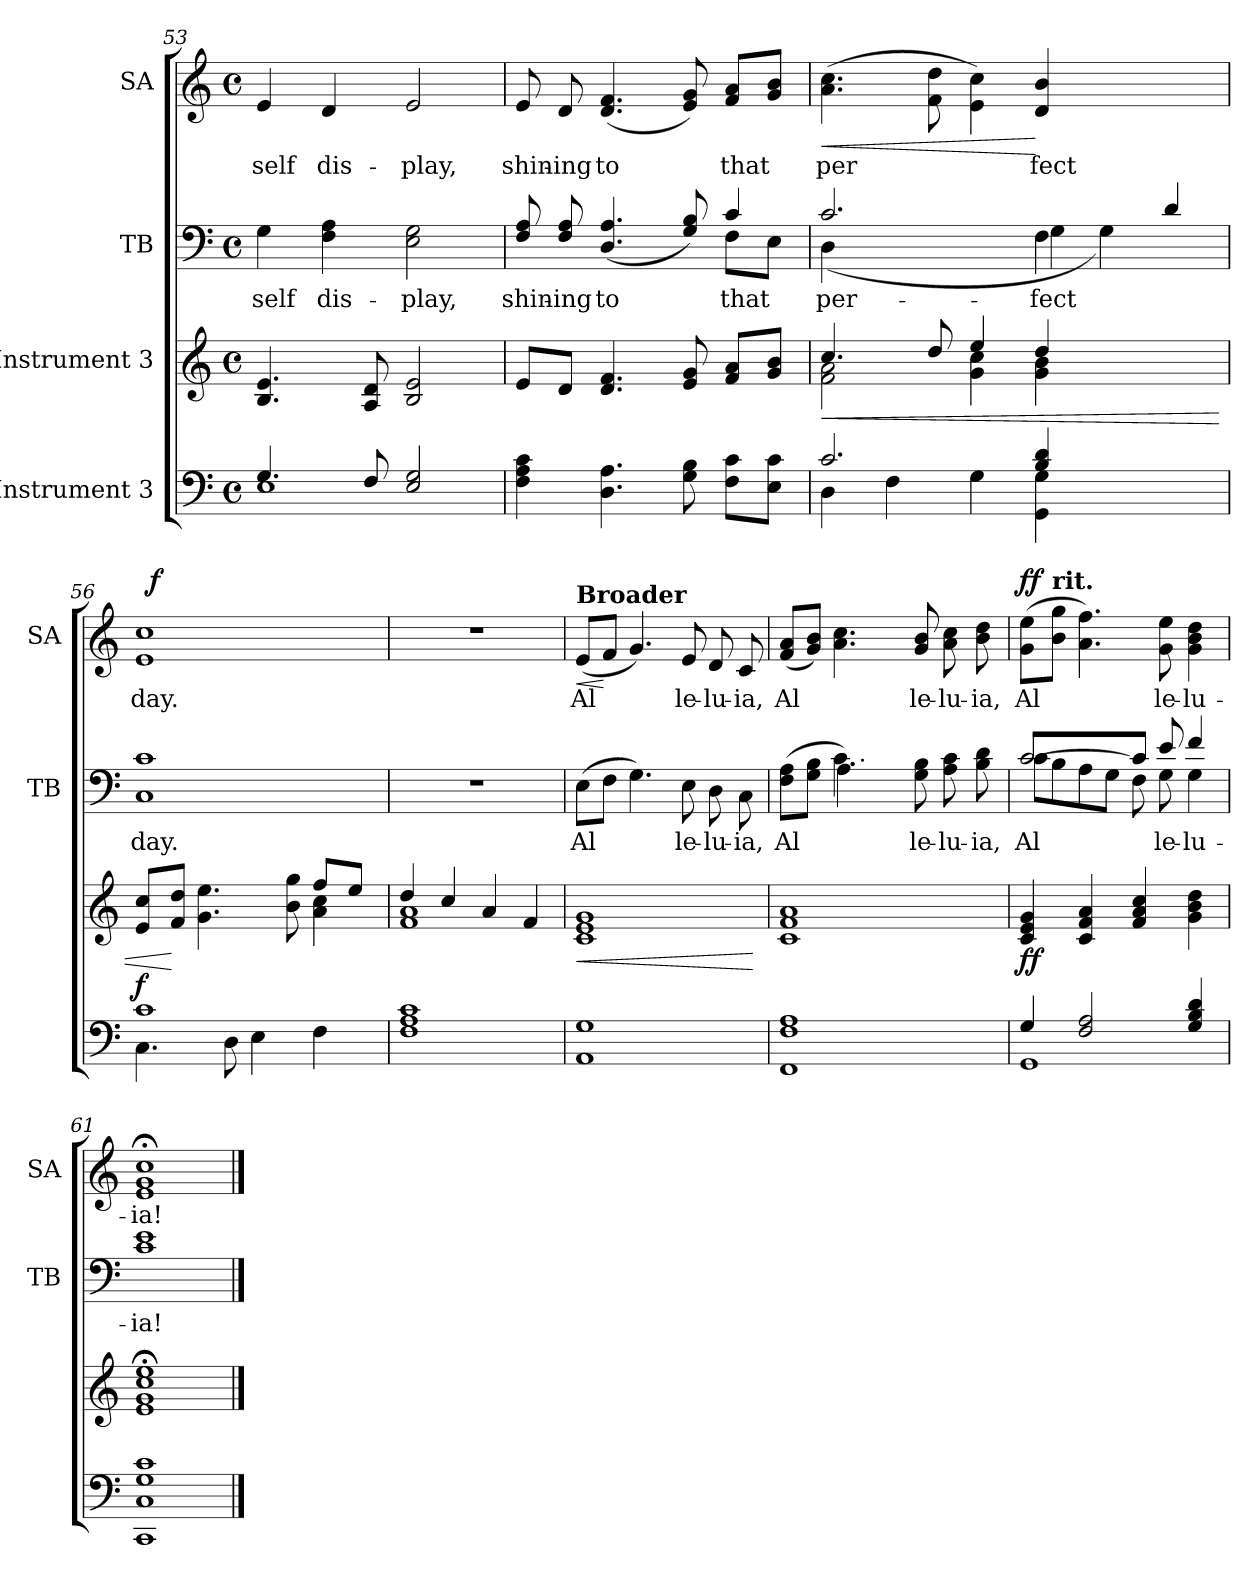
**kern	**dynam	**kern	**dynam	**kern	**text	**kern	**text	**dynam
*part4	*part4	*part3	*part3	*part2	*part2	*part1	*part1	*part1
*staff4	*staff4	*staff3	*staff3	*staff2	*staff2	*staff1	*staff1	*staff1
*I"Instrument 3	*	*I"Instrument 3	*	*I"TB	*	*I"SA	*	*
*	*	*	*	*I'TB	*	*I'SA	*	*
*clefF4	*	*clefG2	*	*clefF4	*	*clefG2	*	*
*k[]	*	*k[]	*	*k[]	*	*k[]	*	*
*C:	*	*C:	*	*C:	*	*C:	*	*
*M4/4	*	*M4/4	*	*M4/4	*	*M4/4	*	*
*met(c)	*	*met(c)	*	*met(c)	*	*met(c)	*	*
=53	=53	=53	=53	=53	=53	=53	=53	=53
*^	*	*	*	*	*	*	*	*
!	!	!	!	!	!	!LO:LY:a:cj	!	!LO:LY:b:cj	!
4.G/	1E	.	4.B/ 4.e/	.	4G\	-self	4e/	-self	.
!	!	!	!	!	!	!LO:LY:a:cj	!	!LO:LY:b:cj	!
.	.	.	.	.	4A\ 4F\	dis-	4d/	dis-	.
8F/	.	.	8A/ 8d/	.	.	.	.	.	.
!	!	!	!	!	!	!LO:LY:a:cj	!	!LO:LY:b:cj	!
2E/ 2G/	.	.	2B/ 2e/	.	2G\ 2E\	-play,	2e/	-play,	.
*v	*v	*	*	*	*	*	*	*	*
=54	=54	=54	=54	=54	=54	=54	=54	=54
!	!	!	!	!	!LO:LY:a:cj	!	!LO:LY:b:cj	!
*	*	*	*	*^	*	*	*	*
4c\ 4F\ 4A\	.	8e/L	.	8F/ 8A/	2.ryy	shin-	8e/	shin-	.
!	!	!	!	!	!	!LO:LY:a:cj	!	!LO:LY:b:cj	!
.	.	8d/J	.	8A/ 8F/	.	-ing	8d/	-ing	.
!	!	!	!	!	!	!LO:LY:a:cj	!	!LO:LY:b:cj	!
4.A\ 4.D\	.	4.f/ 4.d/	.	(>4.A/ 4.D/	.	to	(<4.f/ 4.d/	to	.
!	!	!	!	!	!	!LO:LY:a:cj	!	!LO:LY:b:cj	!
8B\ 8G\	.	8e/ 8g/	.	8B/ 8G/)	.	.	8g/ 8e/)	.	.
!	!	!	!	!	!	!LO:LY:a:cj	!	!LO:LY:b:cj	!
8c\ 8F\L	.	8f/ 8a/L	.	4c/	8F\L	that	8a/ 8f/L	that	.
!	!	!	!	!	!	!LO:LY:a:cj	!	!LO:LY:b:cj	!
8c\ 8E\J	.	8b/ 8g/J	.	.	8E\J	.	8b/ 8g/J	.	.
!!LO:PB:g=z
=55	=55	=55	=55	=55	=55	=55	=55	=55	=55
*^	*	*	*	*	*	*	*	*	*
!	!	!	!	!LO:HP:b	!	!	!LO:LY:a:cj	!	!LO:LY:b:cj	!LO:HP:b
*	*	*	*^	*	*	*	*	*	*	*
2.c/	4D\	.	4.cc/	2a\ 2f\	<	2.c/	(<4D\	per-	(>4.cc\ 4.a\	per-	<
.	4F\	.	.	.	.	.	2ryy	.	.	.	.
!	!	!	!	!	!	!	!	!	!	!LO:LY:b:cj	!
.	.	.	8dd/	.	.	.	.	.	8dd\ 8f\	--	.
!	!	!	!	!	!	!	!	!	!	!LO:LY:b:cj	!
.	4G\	.	4ee/	4g\ 4cc\	.	.	.	.	4e\ 4cc\)	--	.
!	!	!	!	!	!	!	!	!LO:LY:a:cj	!	!	!
!	!	!	!	!	!	!	!	!LO:LY:a:cj	!	!LO:LY:b:cj	!
4d/ 4B/	4G\ 4GG\	.	4dd/	4b\ 4g\	.	4F\	4G\	-fect	4b/ 4d/	-fect	[
!	!	!	!	!	!	!	!	!LO:LY:a:cj	!	!	!
2ryy	2ryy	.	2ryy	2ryy	.	4G\)	2ryy	--	2ryy	.	.
.	.	.	.	.	.	4d/	.	.	.	.	.
*	*	*	*	*	*	*v	*v	*	*	*	*
=56	=56	=56	=56	=56	=56	=56	=56	=56	=56	=56
!	!	!LO:DY:a	!	!	!	!	!LO:LY:a:cj	!	!LO:LY:b:cj	!
*	*	*	*	*	*	*	*	*^	*	*
1c	4.C\	f	8e/ 8cc/L	4ryy	.	1c 1C	day.	1cc 1e	32.ryy	day.	.
!	!	!	!	!	!	!	!	!	!	!	!LO:DY:a
.	.	.	.	.	.	.	.	.	2ryy	.	f
.	.	.	8dd/ 8f/J	.	[	.	.	.	.	.	.
.	.	.	2ryy	4.g\ 4.ee\	.	.	.	.	.	.	.
.	8D\	.	.	.	.	.	.	.	.	.	.
.	4E\	.	.	.	.	.	.	.	.	.	.
.	.	.	.	.	.	.	.	.	4ryy	.	.
.	.	.	.	8gg\ 8b\	.	.	.	.	.	.	.
.	4F\	.	8ff/L	4cc\ 4a\	.	.	.	.	.	.	.
.	.	.	.	.	.	.	.	.	8ryy	.	.
.	.	.	8ee/J	.	.	.	.	.	.	.	.
.	.	.	.	.	.	.	.	.	16ryy	.	.
.	.	.	.	.	.	.	.	.	64ryy	.	.
*v	*v	*	*	*	*	*	*	*v	*v	*	*
=57	=57	=57	=57	=57	=57	=57	=57	=57	=57
1c 1A 1F	.	4dd/	1a 1f	.	1r	.	1r	.	.
.	.	4cc/	.	.	.	.	.	.	.
.	.	4a/	.	.	.	.	.	.	.
.	.	4f/	.	.	.	.	.	.	.
*	*	*v	*v	*	*	*	*	*	*
!!LO:LB:g=z
=58	=58	=58	=58	=58	=58	=58	=58	=58
!	!	!	!	!	!	!LO:TX:a:B:t=Broader	!	!
!	!	!	!LO:HP:b	!	!LO:LY:a:cj	!	!LO:LY:b:cj	!LO:HP:b
1G 1AA	.	1e 1c 1g	<	(>8E\L	Al-	(<8e/L	Al-	<
!	!	!	!	!	!LO:LY:a:cj	!	!LO:LY:b:cj	!
.	.	.	.	8F\J	--	8f/J	--	[
!	!	!	!	!	!LO:LY:a:cj	!	!LO:LY:b:cj	!
.	.	.	.	4.G\)	--	4.g/)	--	.
!	!	!	!	!	!LO:LY:a:cj	!	!LO:LY:b:cj	!
.	.	.	.	8E\	-le-	8e/	-le-	.
!	!	!	!	!	!LO:LY:a:cj	!	!LO:LY:b:cj	!
.	.	.	.	8D\	-lu-	8d/	-lu-	.
!	!	!	!	!	!LO:LY:a:cj	!	!LO:LY:b:cj	!
.	.	.	.	8C\	-ia,	8c/	-ia,	.
.	.	.	[	.	.	.	.	.
=59	=59	=59	=59	=59	=59	=59	=59	=59
!	!	!	!	!	!LO:LY:a:cj	!	!LO:LY:b:cj	!
*	*	*	*	*^	*	*	*	*
*	*	*	*	*	*^	*	*	*	*
1A 1F 1FF	.	1f 1c 1a	.	(>8A\ 8F\L	4ryy	4ryy	Al-	(<8a/ 8f/L	Al-	.
!	!	!	!	!	!	!	!LO:LY:a:cj	!	!LO:LY:b:cj	!
.	.	.	.	8B\ 8G\J	.	.	--	8b/ 8g/J)	--	.
!	!	!	!	!	!	!	!LO:LY:a:cj	!	!LO:LY:b:cj	!
.	.	.	.	4.c\	4A\)	16..ryy	--	4.a\ 4.cc\	--	.
!	!	!	!	!	!	!LO:TX:a:t=.	!	!	!	!
.	.	.	.	.	.	2ryy	.	.	.	.
.	.	.	.	.	2ryy	.	.	.	.	.
!	!	!	!	!	!	!	!LO:LY:a:cj	!	!LO:LY:b:cj	!
.	.	.	.	8G\ 8B\	.	.	-le-	8g/ 8b/	-le-	.
!	!	!	!	!	!	!	!LO:LY:a:cj	!	!LO:LY:b:cj	!
.	.	.	.	8c\ 8A\	.	.	-lu-	8cc\ 8a\	-lu-	.
.	.	.	.	.	.	8ryy	.	.	.	.
!	!	!	!	!	!	!	!LO:LY:a:cj	!	!LO:LY:b:cj	!
.	.	.	.	8d\ 8B\	.	.	-ia,	8dd\ 8b\	-ia,	.
.	.	.	.	.	.	64ryy	.	.	.	.
=60	=60	=60	=60	=60	=60	=60	=60	=60	=60	=60
*^	*	*	*	*	*	*	*	*	*	*
!	!	!	!	!LO:DY:b	!	!	!	!LO:LY:a:cj	!	!LO:LY:b:cj	!LO:DY:a
*	*	*	*	*	*	*v	*v	*	*	*	*
4G/	1GG	.	4e/ 4c/ 4g/	ff	[>2c/	8c\L	Al-	(>8ee\ 8g\L	Al-	ff
!	!	!	!	!	!	!	!	!LO:TX:a:B:t=rit.	!	!
!	!	!	!	!	!	!	!LO:LY:a:cj	!	!LO:LY:b:cj	!
.	.	.	.	.	.	8B\	--	8gg\ 8b\J	--	.
!	!	!	!	!	!	!	!LO:LY:a:cj	!	!LO:LY:b:cj	!
2A/ 2F/	.	.	4a/ 4f/ 4c/	.	.	8A\	--	4.ff\ 4.a\)	--	.
!	!	!	!	!	!	!	!LO:LY:a:cj	!	!	!
.	.	.	.	.	.	8G\J	--	.	.	.
!	!	!	!	!	!	!	!LO:LY:a:cj	!	!	!
.	.	.	4cc/ 4f/ 4a/	.	8c/J]	8F\	--	.	.	.
!	!	!	!	!	!	!	!LO:LY:a:cj	!	!LO:LY:b:cj	!
.	.	.	.	.	8G\	8e/	-le-	8ee\ 8g\	-le-	.
!	!	!	!	!	!	!	!LO:LY:a:cj	!	!LO:LY:b:cj	!
4d/ 4G/ 4B/	.	.	4b\ 4g\ 4dd\	.	4G\	4f/	-lu-	4b\ 4g\ 4dd\	-lu-	.
*v	*v	*	*	*	*	*	*	*	*	*
=61	=61	=61	=61	=61	=61	=61	=61	=61	=61
!	!	!	!	!	!	!LO:LY:a:cj	!	!LO:LY:b:cj	!
*	*	*	*	*v	*v	*	*	*	*
1c 1G 1C 1CC	.	1cc;< 1g;< 1e;< 1ee;<	.	1e 1c	-ia!	1cc;< 1g;< 1e;<	-ia!	.
==	==	==	==	==	==	==	==	==
*-	*-	*-	*-	*-	*-	*-	*-	*-
